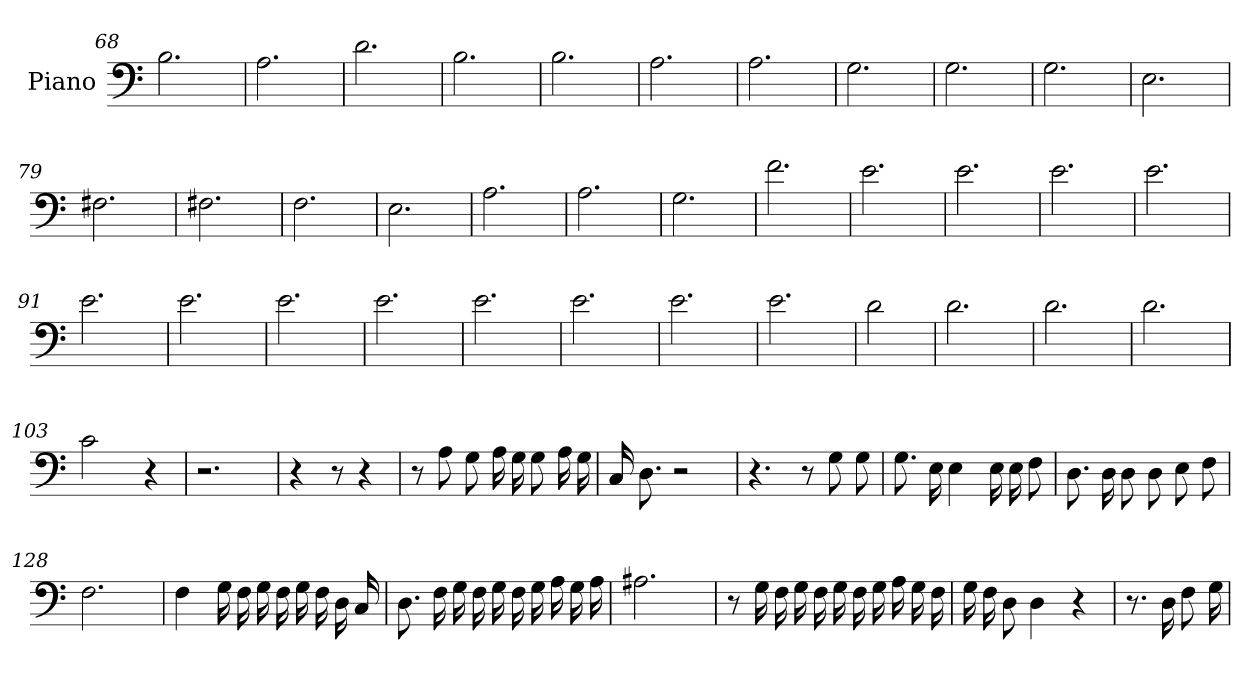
**kern
*part1
*staff1
*I"Piano
*I'Pno.
=68
2.B
=69
2.A
=70
2.d
=71
2.B
=72
2.B
=73
2.A
=74
2.A
=75
2.G
=76
2.G
=77
2.G
=78
2.E
=79
2.F#
=80
2.F#
=81
2.F
=82
2.E
=83
2.A
=84
2.A
=85
2.G
=86
2.f
=87
2.e
=88
2.e
=89
2.e
=90
2.e
=91
2.e
=92
2.e
=93
2.e
=94
2.e
=95
2.e
=96
2.e
=97
2.e
=98
2.e
=99
2d
=100
2.d
=101
2.d
=102
2.d
=103
2c
4r
=104
2.r
=105
2.r
=106
2.r
=107
2.r
=108
2.r
=109
2.r
=110
2.r
=111
2.r
=112
2.r
=113
2.r
=114
2.r
=115
2.r
=116
2.r
=117
2.r
=118
2.r
=119
2.r
=120
2.r
=121
2.r
=122
4r
8r
4r
=123
8r
8A
8G
16A
16G
8G
16A
16G
=124
16C
8.D
2r
=125
4.r
8r
8G
8G
=126
8.G
16E
4E
16E
16E
8F
=127
8.D
16D
8D
8D
8E
8F
=128
2.F
=129
4F
16G
16F
16G
16F
16G
16F
16D
16C
=130
8.D
16F
16G
16F
16G
16F
16G
16A
16G
16A
=131
2.A#
=132
8r
16G
16F
16G
16F
16G
16F
16G
16A
16G
16F
=133
16G
16F
8D
4D
4r
=134
8.r
16D
8F
16G
=
*-
